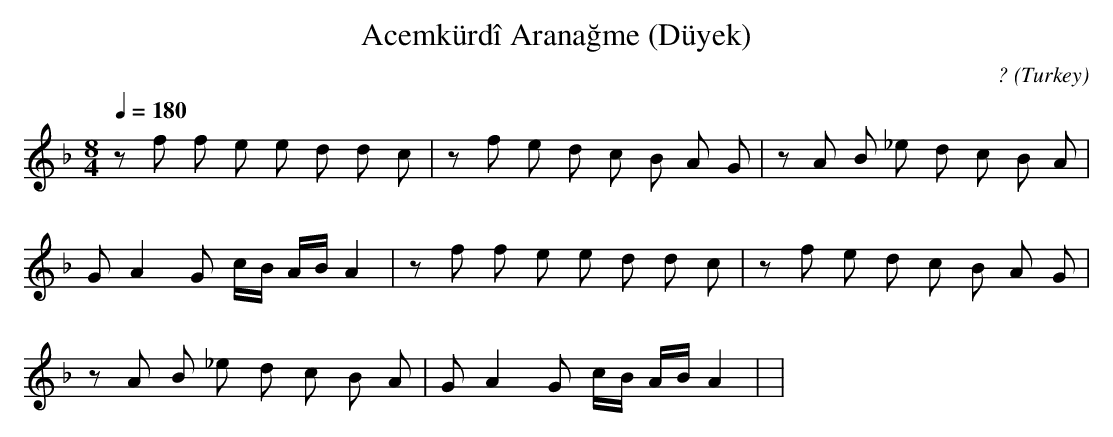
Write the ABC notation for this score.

X:1
T: Acemkürdî Aranağme (Düyek)
C: ?
O: Turkey
M: 8/4
L: 1/16
K: C _B
Q: 1/4=180
z2 f2 f2 e2 e2 d2 d2 c2  | z2 f2 e2 d2 c2 B2 A2 G2  | \
w:   |   |
z2 A2 B2 _e2 d2 c2 B2 A2  |
w:   |
G2 A4 G2 cB AB A4  | z2 f2 f2 e2 e2 d2 d2 c2  | \
w:   |   |
z2 f2 e2 d2 c2 B2 A2 G2  |
w:   |
z2 A2 B2 _e2 d2 c2 B2 A2  | G2 A4 G2 cB AB A4  | |
